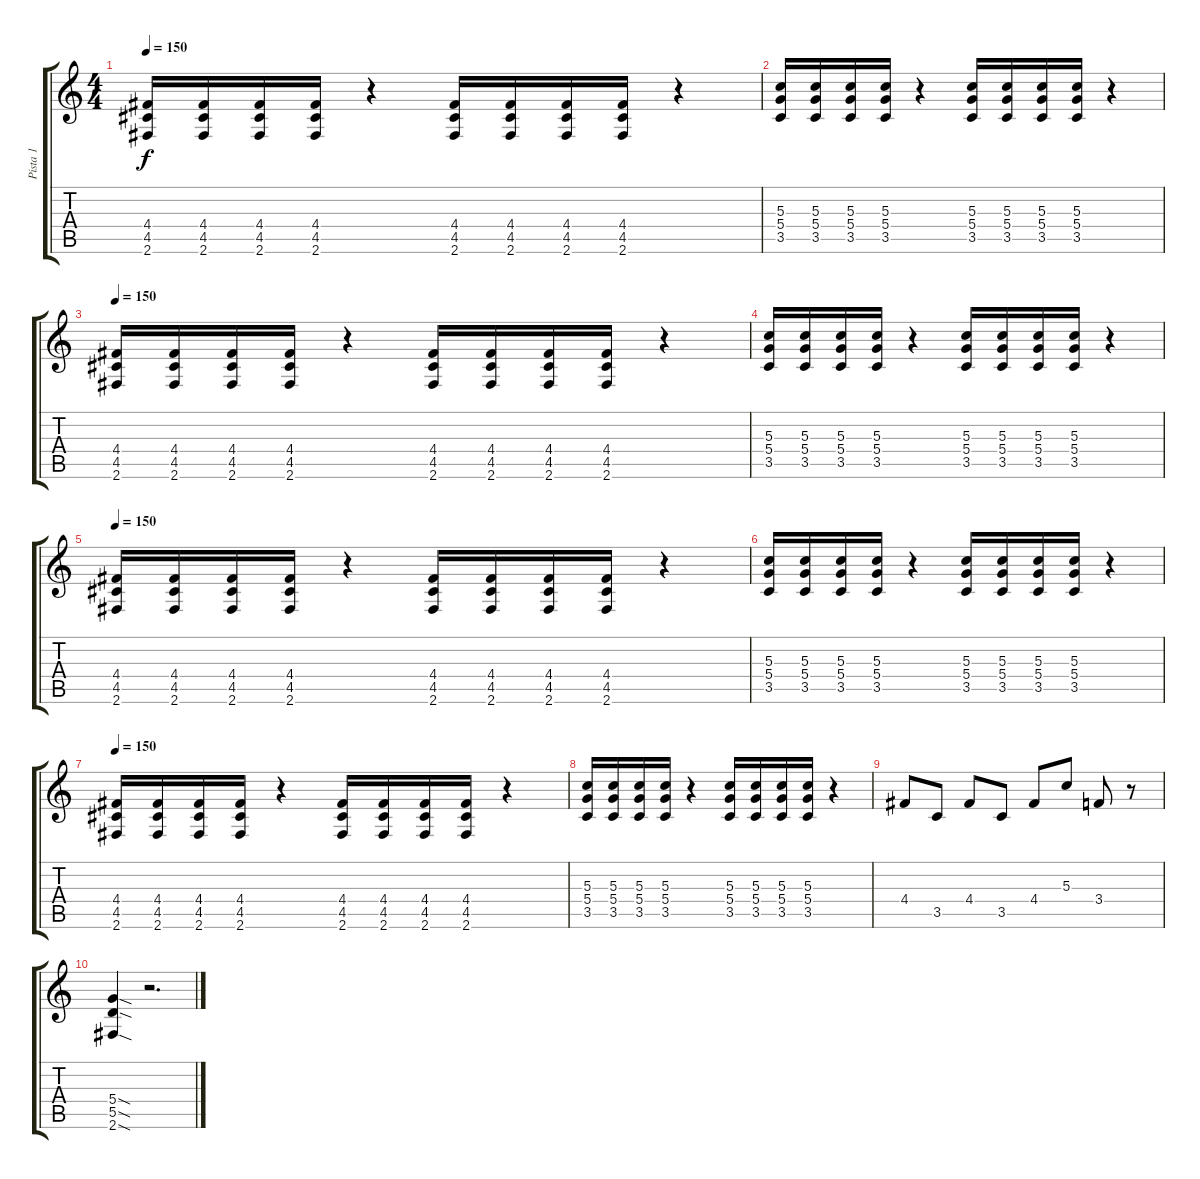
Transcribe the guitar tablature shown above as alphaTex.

\track ("Pista 1" "Pista 1") {instrument overdrivenguitar}
\staff {score tabs}
\tuning (E4 B3 G3 D3 A2 E2) {hide}
\ts (4 4)
\tempo 150
\clef g2
\ks c
(4.4 4.5 2.6).16{dy f} (4.4 4.5 2.6).16 (4.4 4.5 2.6).16 (4.4 4.5 2.6).16 r.4 (4.4 4.5 2.6).16 (4.4 4.5 2.6).16 (4.4 4.5 2.6).16 (4.4 4.5 2.6).16 r.4 |
(5.3 5.4 3.5).16 (5.3 5.4 3.5).16 (5.3 5.4 3.5).16 (5.3 5.4 3.5).16 r.4 (5.3 5.4 3.5).16 (5.3 5.4 3.5).16 (5.3 5.4 3.5).16 (5.3 5.4 3.5).16 r.4 |
\tempo 150
(4.4 4.5 2.6).16 (4.4 4.5 2.6).16 (4.4 4.5 2.6).16 (4.4 4.5 2.6).16 r.4 (4.4 4.5 2.6).16 (4.4 4.5 2.6).16 (4.4 4.5 2.6).16 (4.4 4.5 2.6).16 r.4 |
(5.3 5.4 3.5).16 (5.3 5.4 3.5).16 (5.3 5.4 3.5).16 (5.3 5.4 3.5).16 r.4 (5.3 5.4 3.5).16 (5.3 5.4 3.5).16 (5.3 5.4 3.5).16 (5.3 5.4 3.5).16 r.4 |
\tempo 150
(4.4 4.5 2.6).16 (4.4 4.5 2.6).16 (4.4 4.5 2.6).16 (4.4 4.5 2.6).16 r.4 (4.4 4.5 2.6).16 (4.4 4.5 2.6).16 (4.4 4.5 2.6).16 (4.4 4.5 2.6).16 r.4 |
(5.3 5.4 3.5).16 (5.3 5.4 3.5).16 (5.3 5.4 3.5).16 (5.3 5.4 3.5).16 r.4 (5.3 5.4 3.5).16 (5.3 5.4 3.5).16 (5.3 5.4 3.5).16 (5.3 5.4 3.5).16 r.4 |
\tempo 150
(4.4 4.5 2.6).16 (4.4 4.5 2.6).16 (4.4 4.5 2.6).16 (4.4 4.5 2.6).16 r.4 (4.4 4.5 2.6).16 (4.4 4.5 2.6).16 (4.4 4.5 2.6).16 (4.4 4.5 2.6).16 r.4 |
(5.3 5.4 3.5).16 (5.3 5.4 3.5).16 (5.3 5.4 3.5).16 (5.3 5.4 3.5).16 r.4 (5.3 5.4 3.5).16 (5.3 5.4 3.5).16 (5.3 5.4 3.5).16 (5.3 5.4 3.5).16 r.4 |
4.4.8 3.5.8 4.4.8 3.5.8 4.4.8 5.3.8 3.4.8 r.8 |
(5.4{sod} 5.5{sod} 2.6{sod}).4 r.2{d}
